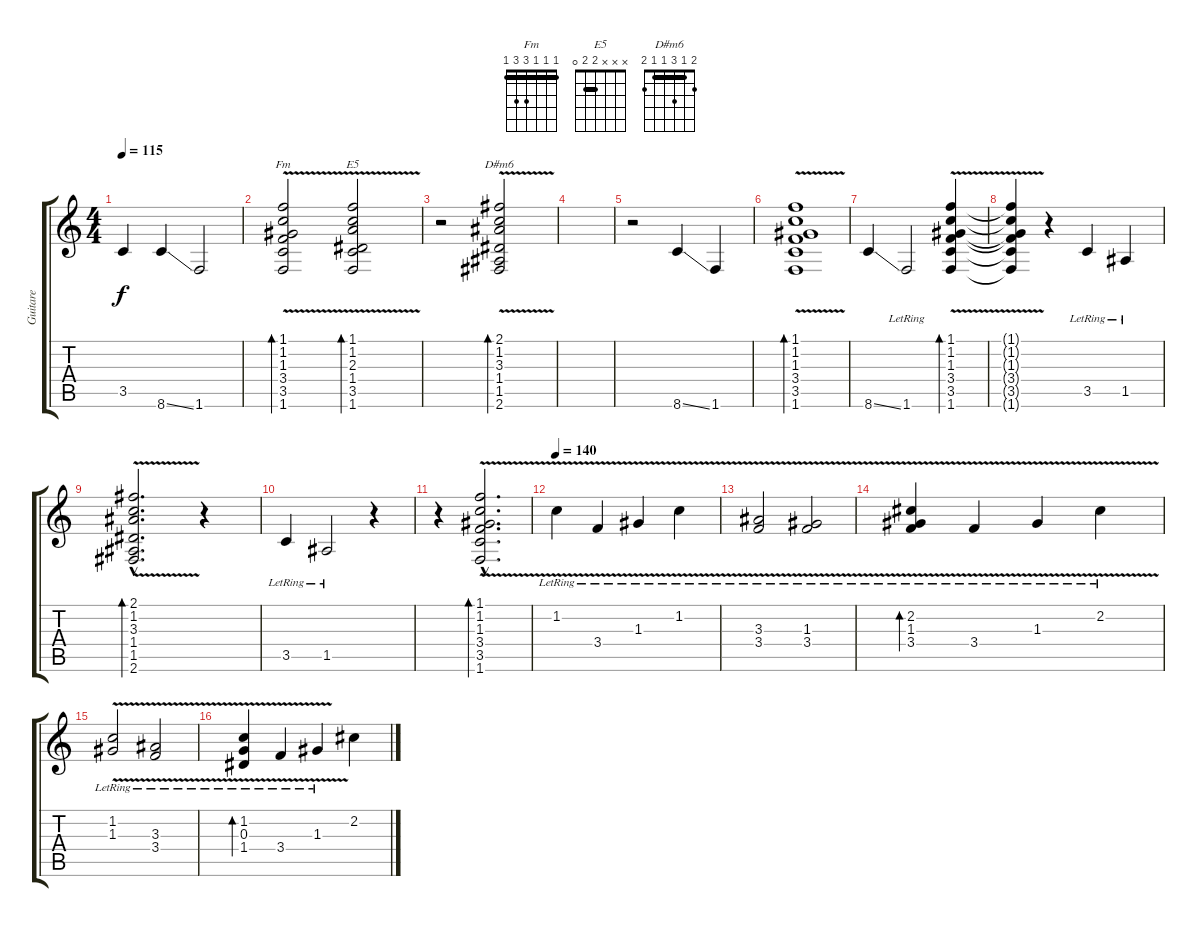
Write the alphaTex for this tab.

\track ("Guitare" "Guitare") {instrument electricguitarjazz}
\staff {score tabs}
\tuning (E4 B3 G3 D3 A2 E2) {hide}
\chord ("Fm" 1 1 1 3 3 1) {barre 1}
\chord ("E5" x x x 2 2 0) {barre 2}
\chord ("D#m6" 2 1 3 1 1 2) {barre 1}
\ts (4 4)
\tempo 115
\clef g2
\ks c
3.5.4{dy f} 8.6{ss}.4 1.6.2 |
(1.1{v} 1.2 1.3 3.4 3.5 1.6).2{bd 480 ch "Fm"} (1.1{v} 1.2 2.3 1.4 3.5 1.6).2{bd 480 ch "E5"} |
r.2 (2.1{v} 1.2 3.3 1.4 1.5 2.6).2{bd 480 ch "D#m6"} |
|
r.2 8.6{ss}.4 1.6.4 |
(1.1{v} 1.2 1.3 3.4 3.5 1.6).1{bd 480} |
8.6{ss}.4 1.6{lr}.2 (1.1{v} 1.2 1.3 3.4 3.5 1.6).4{bd 480} |
(1.1{t} 1.2{t} 1.3{t} 3.4{t} 3.5{t} 1.6{t}).4 r.4 3.5{lr}.4 1.5{lr}.4 |
(2.1{v hac} 1.2{hac} 3.3{hac} 1.4{hac} 1.5{hac} 2.6{hac}).2{d bd 480} r.4 |
3.5{lr}.4 1.5{lr}.2 r.4 |
r.4 (1.1{v hac} 1.2{hac} 1.3{hac} 3.4{hac} 3.5{hac} 1.6{hac}).2{d bd 480} |
\tempo 140
1.2{v lr}.4 3.4{v lr}.4 1.3{v lr}.4 1.2{v lr}.4 |
(3.3{v lr} 3.4{lr}).2 (1.3{v lr} 3.4{lr}).2 |
(2.2{v lr} 1.3{lr} 3.4{lr}).4{bd 240} 3.4{v lr}.4 1.3{v lr}.4 2.2{v lr}.4 |
(1.2{v lr} 1.3{lr}).2 (3.3{v lr} 3.4{lr}).2 |
(1.2{v lr} 0.3{lr} 1.4{lr}).4{bd 120} 3.4{v lr}.4 1.3{v lr}.4 2.2.4
